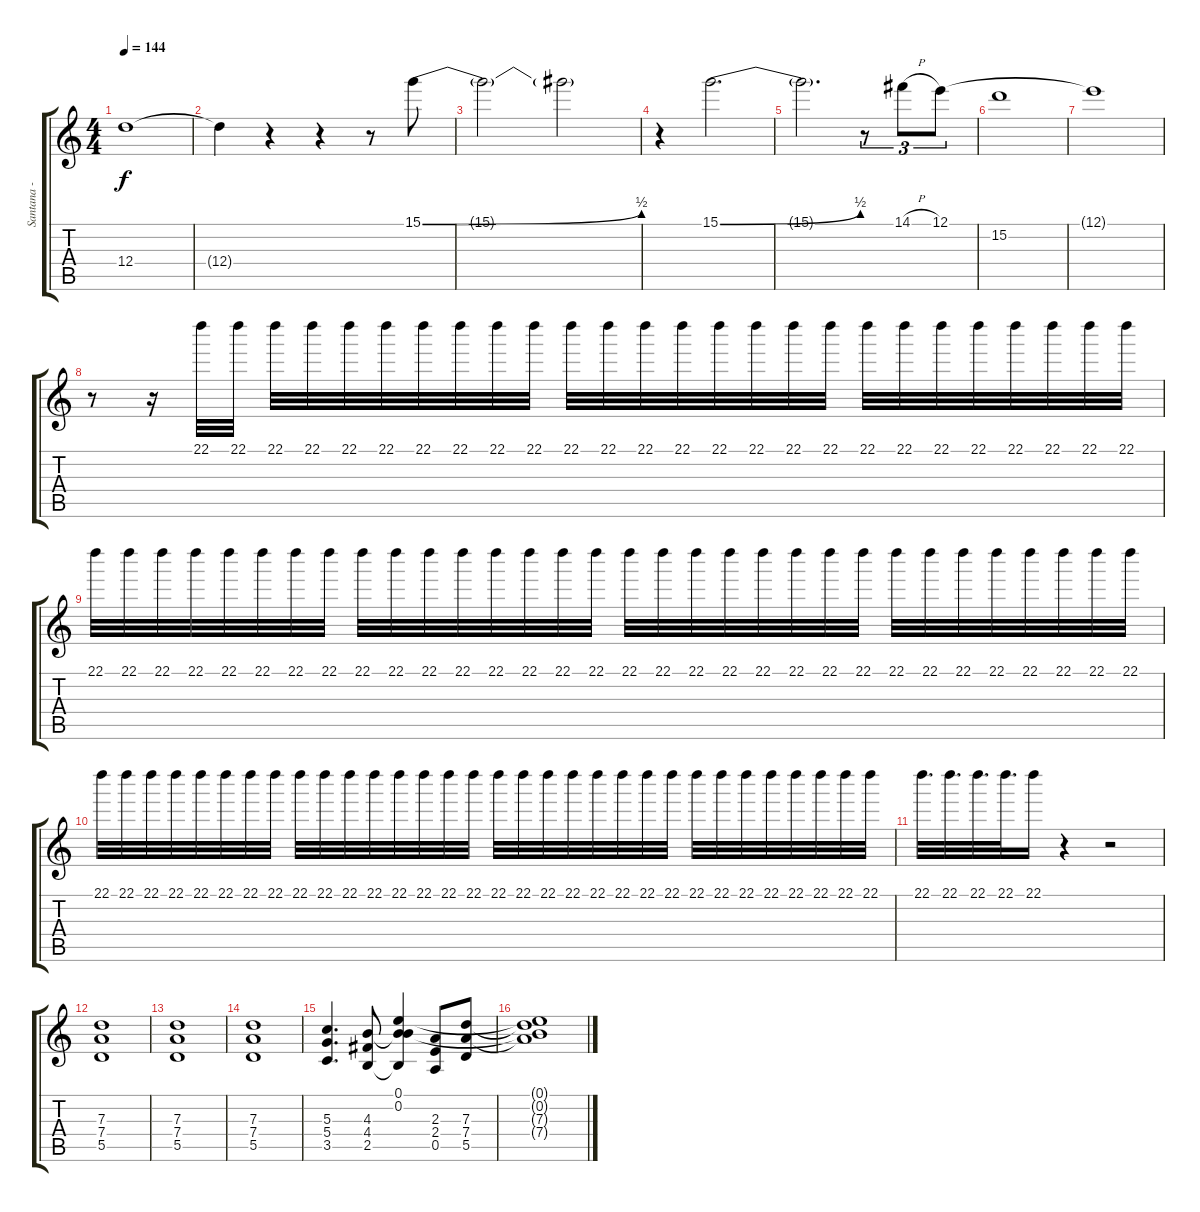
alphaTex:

\track ("Santana - Solo" "Santana - ") {instrument distortionguitar}
\staff {score tabs}
\tuning (E4 B3 G3 D3 A2 E2) {hide}
\ts (4 4)
\tempo 144
\clef g2
\ks c
12.4.1{dy f} |
12.4{t}.4 r.4 r.4 r.8 15.1{be (bend 0 0 60 2)}.8 |
15.1{t}.2 15.1{t}.2 |
r.4 15.1{be (bend 0 0 60 2)}.2{d} |
15.1{t}.2{d} r.8{tu (3 2)} 14.1{h}.8{tu (3 2)} 12.1.8{tu (3 2)} |
15.2.1 |
12.1{t}.1 |
r.8 r.16 22.1.32 22.1.32 22.1.32 22.1.32 22.1.32 22.1.32 22.1.32 22.1.32 22.1.32 22.1.32 22.1.32 22.1.32 22.1.32 22.1.32 22.1.32 22.1.32 22.1.32 22.1.32 22.1.32 22.1.32 22.1.32 22.1.32 22.1.32 22.1.32 22.1.32 22.1.32 |
22.1.32 22.1.32 22.1.32 22.1.32 22.1.32 22.1.32 22.1.32 22.1.32 22.1.32 22.1.32 22.1.32 22.1.32 22.1.32 22.1.32 22.1.32 22.1.32 22.1.32 22.1.32 22.1.32 22.1.32 22.1.32 22.1.32 22.1.32 22.1.32 22.1.32 22.1.32 22.1.32 22.1.32 22.1.32 22.1.32 22.1.32 22.1.32 |
22.1.32 22.1.32 22.1.32 22.1.32 22.1.32 22.1.32 22.1.32 22.1.32 22.1.32 22.1.32 22.1.32 22.1.32 22.1.32 22.1.32 22.1.32 22.1.32 22.1.32 22.1.32 22.1.32 22.1.32 22.1.32 22.1.32 22.1.32 22.1.32 22.1.32 22.1.32 22.1.32 22.1.32 22.1.32 22.1.32 22.1.32 22.1.32 |
22.1.32{d} 22.1.32{d} 22.1.32{d} 22.1.32{d} 22.1.16 r.4 r.2 |
(7.3 7.4 5.5).1 |
(7.3 7.4 5.5).1 |
(7.3 7.4 5.5).1 |
(5.3 5.4 3.5).4{d} (4.3 4.4 2.5).8 (0.1 0.2 4.3{t} 2.5{t}).4 (2.3 2.4 0.5).8 (7.3 7.4 5.5).8 |
(0.1{t} 0.2{t} 7.3{t} 7.4{t}).1
